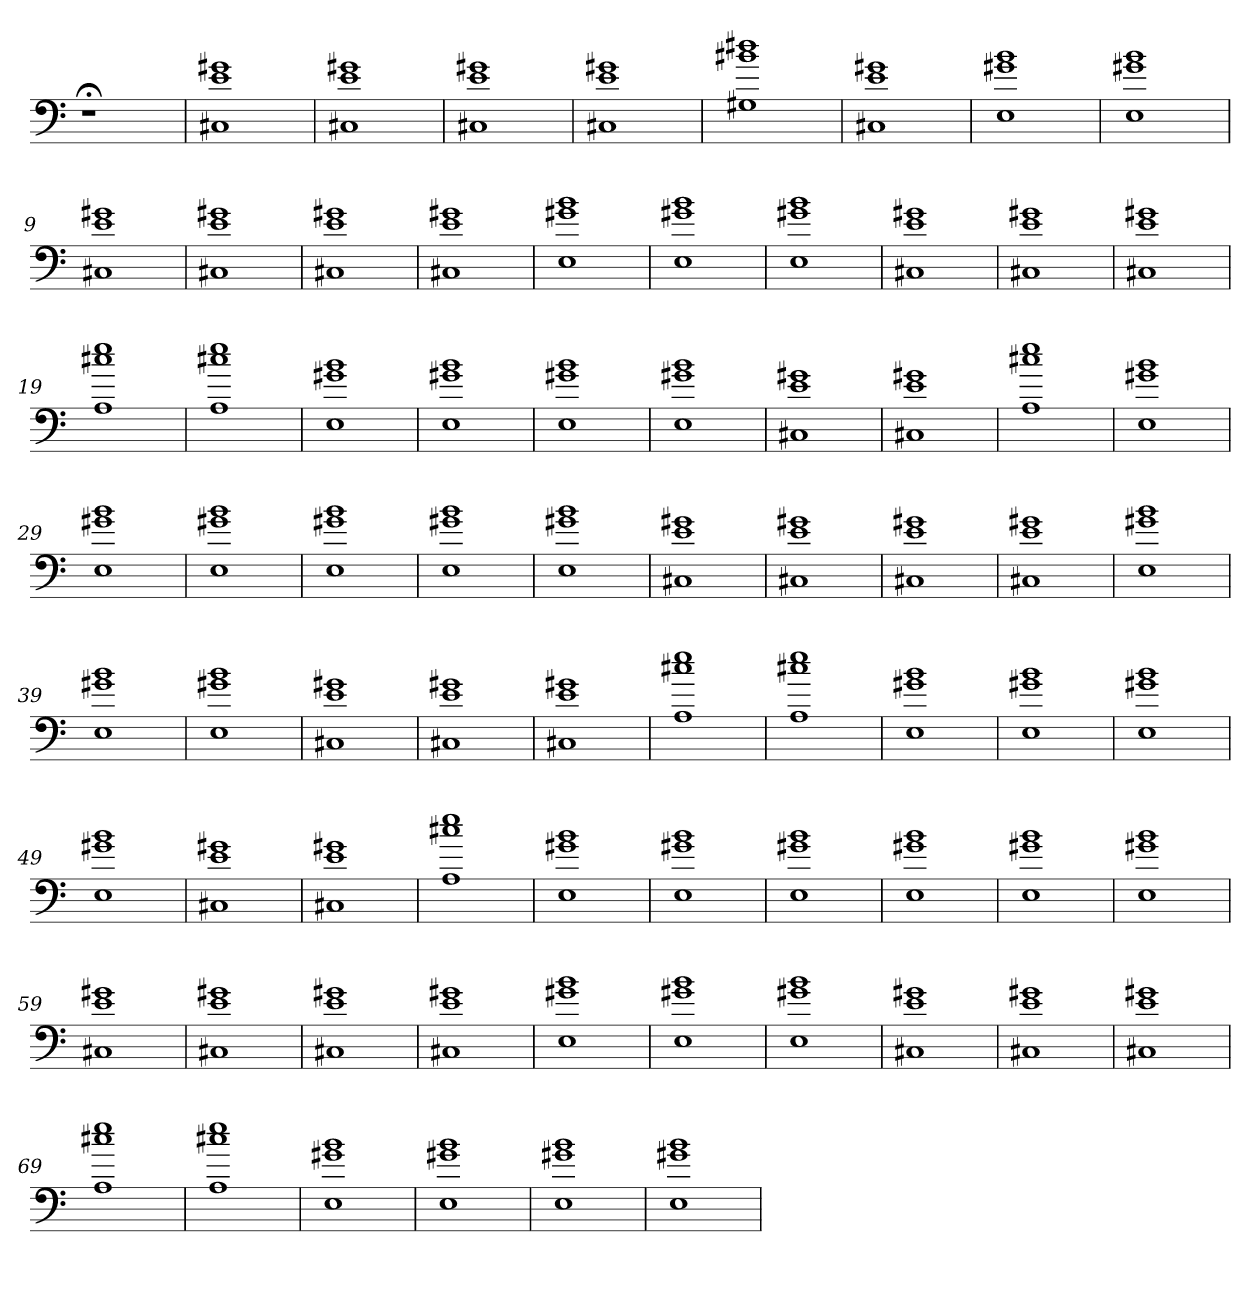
**kern
*part1
*staff1
=
1r;<
=1
1C#X 1e 1g#X
=2
1C#X 1e 1g#X
=3
1C#X 1e 1g#X
=4
1C#X 1e 1g#X
=5
1G#X 1b#X 1dd#X
=6
1C#X 1e 1g#X
=7
1E 1g#X 1b
=8
1E 1g#X 1b
=9
1C#X 1e 1g#X
=10
1C#X 1e 1g#X
=11
1C#X 1e 1g#X
=12
1C#X 1e 1g#X
=13
1E 1g#X 1b
=14
1E 1g#X 1b
=15
1E 1g#X 1b
=16
1C#X 1e 1g#X
=17
1C#X 1e 1g#X
=18
1C#X 1e 1g#X
=19
1A 1cc#X 1ee
=20
1A 1cc#X 1ee
=21
1E 1g#X 1b
=22
1E 1g#X 1b
=23
1E 1g#X 1b
=24
1E 1g#X 1b
=25
1C#X 1e 1g#X
=26
1C#X 1e 1g#X
=27
1A 1cc#X 1ee
=28
1E 1g#X 1b
=29
1E 1g#X 1b
=30
1E 1g#X 1b
=31
1E 1g#X 1b
=32
1E 1g#X 1b
=33
1E 1g#X 1b
=34
1C#X 1e 1g#X
=35
1C#X 1e 1g#X
=36
1C#X 1e 1g#X
=37
1C#X 1e 1g#X
=38
1E 1g#X 1b
=39
1E 1g#X 1b
=40
1E 1g#X 1b
=41
1C#X 1e 1g#X
=42
1C#X 1e 1g#X
=43
1C#X 1e 1g#X
=44
1A 1cc#X 1ee
=45
1A 1cc#X 1ee
=46
1E 1g#X 1b
=47
1E 1g#X 1b
=48
1E 1g#X 1b
=49
1E 1g#X 1b
=50
1C#X 1e 1g#X
=51
1C#X 1e 1g#X
=52
1A 1cc#X 1ee
=53
1E 1g#X 1b
=54
1E 1g#X 1b
=55
1E 1g#X 1b
=56
1E 1g#X 1b
=57
1E 1g#X 1b
=58
1E 1g#X 1b
=59
1C#X 1e 1g#X
=60
1C#X 1e 1g#X
=61
1C#X 1e 1g#X
=62
1C#X 1e 1g#X
=63
1E 1g#X 1b
=64
1E 1g#X 1b
=65
1E 1g#X 1b
=66
1C#X 1e 1g#X
=67
1C#X 1e 1g#X
=68
1C#X 1e 1g#X
=69
1A 1cc#X 1ee
=70
1A 1cc#X 1ee
=71
1E 1g#X 1b
=72
1E 1g#X 1b
=73
1E 1g#X 1b
=74
1E 1g#X 1b
=
*-
